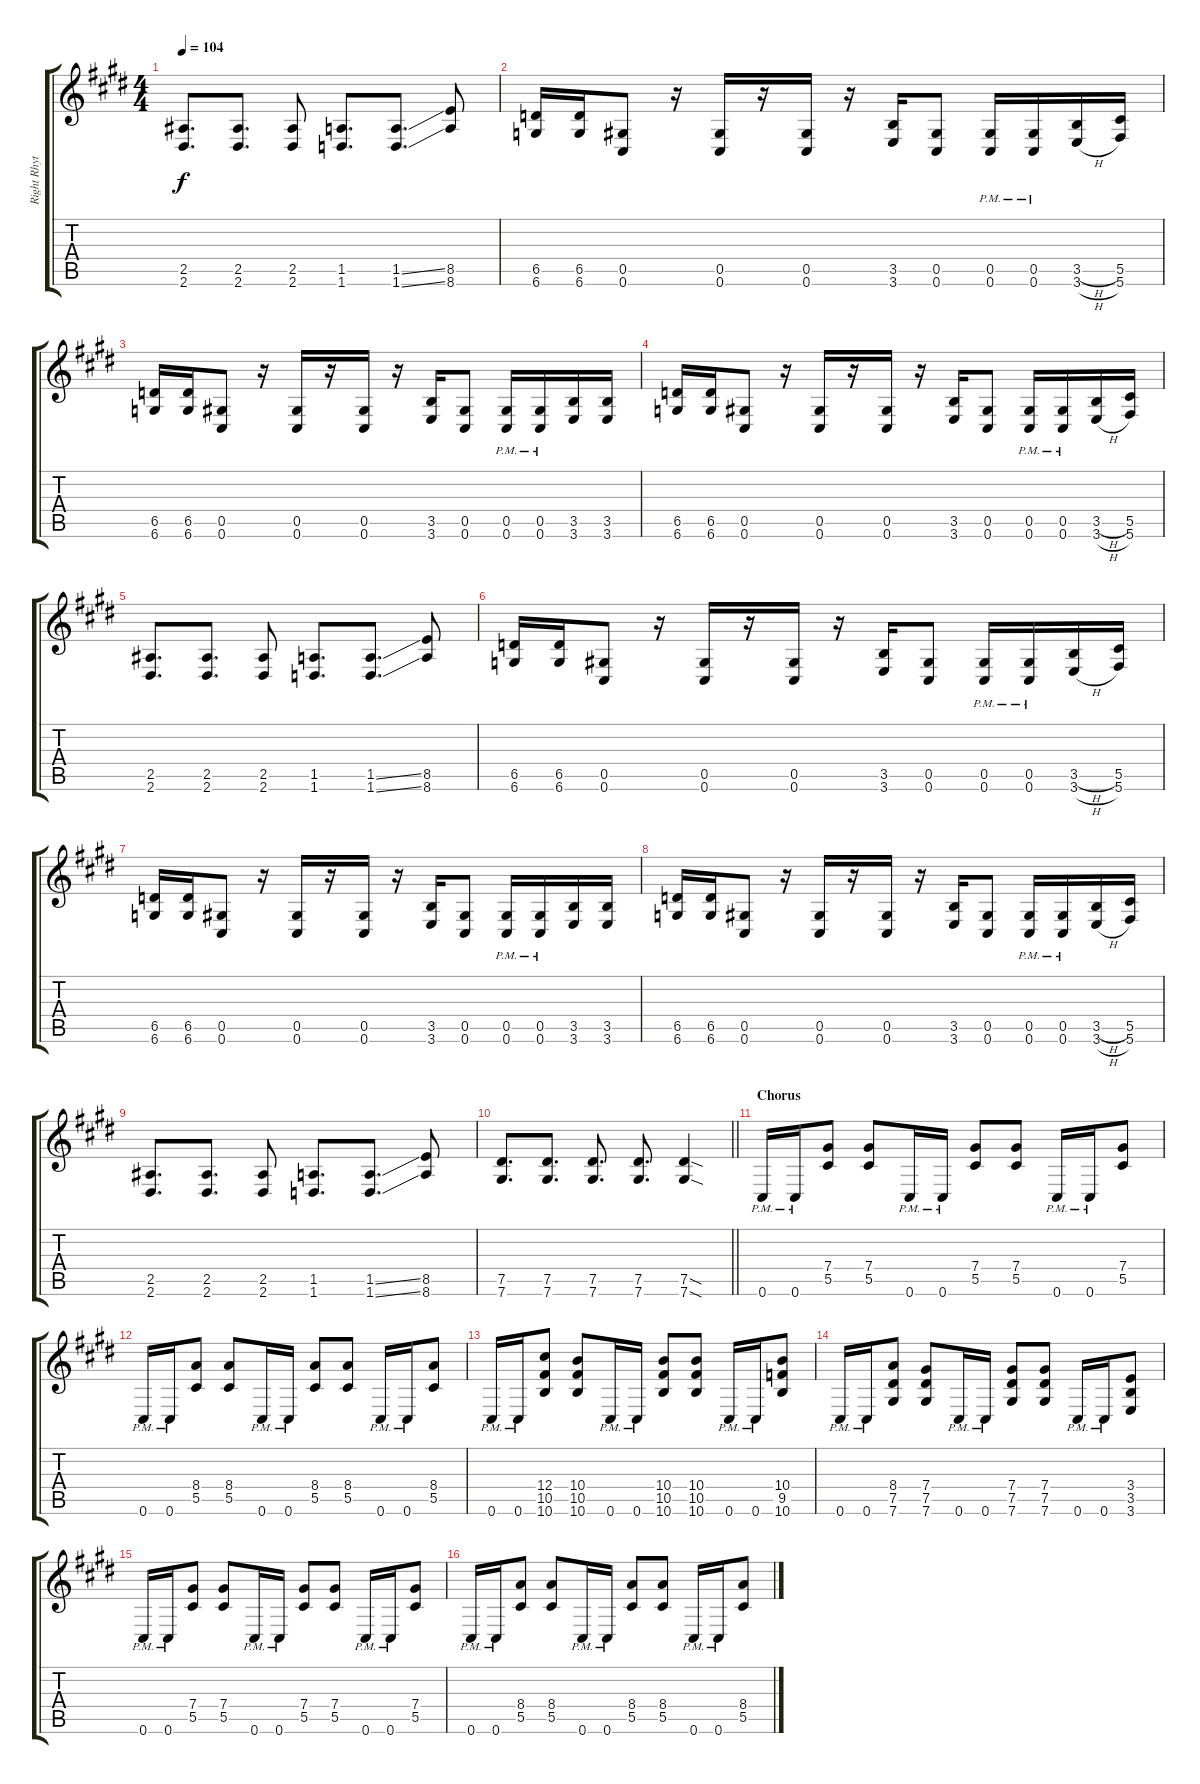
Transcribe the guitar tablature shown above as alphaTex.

\track ("Right Rhythm Guitar" "Right Rhyt") {instrument distortionguitar}
\staff {score tabs}
\tuning (Eb4 Bb3 Gb3 Db3 Ab2 Db2) {hide}
\ts (4 4)
\tempo 104
\clef g2
\ks e
(2.5 2.6).8{d dy f} (2.5 2.6).8{d} (2.5 2.6).8 (1.5 1.6).8{d} (1.5{ss} 1.6{ss}).8{d} (8.5 8.6).8 |
(6.5 6.6).16 (6.5 6.6).16 (0.5 0.6).8 r.16 (0.5 0.6).16 r.16 (0.5 0.6).16 r.16 (3.5 3.6).16 (0.5 0.6).8 (0.5{pm} 0.6{pm}).16 (0.5{pm} 0.6{pm}).16 (3.5{h} 3.6{h}).16 (5.5 5.6).16 |
(6.5 6.6).16 (6.5 6.6).16 (0.5 0.6).8 r.16 (0.5 0.6).16 r.16 (0.5 0.6).16 r.16 (3.5 3.6).16 (0.5 0.6).8 (0.5{pm} 0.6{pm}).16 (0.5{pm} 0.6{pm}).16 (3.5 3.6).16 (3.5 3.6).16 |
(6.5 6.6).16 (6.5 6.6).16 (0.5 0.6).8 r.16 (0.5 0.6).16 r.16 (0.5 0.6).16 r.16 (3.5 3.6).16 (0.5 0.6).8 (0.5{pm} 0.6{pm}).16 (0.5{pm} 0.6{pm}).16 (3.5{h} 3.6{h}).16 (5.5 5.6).16 |
(2.5 2.6).8{d} (2.5 2.6).8{d} (2.5 2.6).8 (1.5 1.6).8{d} (1.5{ss} 1.6{ss}).8{d} (8.5 8.6).8 |
(6.5 6.6).16 (6.5 6.6).16 (0.5 0.6).8 r.16 (0.5 0.6).16 r.16 (0.5 0.6).16 r.16 (3.5 3.6).16 (0.5 0.6).8 (0.5{pm} 0.6{pm}).16 (0.5{pm} 0.6{pm}).16 (3.5{h} 3.6{h}).16 (5.5 5.6).16 |
(6.5 6.6).16 (6.5 6.6).16 (0.5 0.6).8 r.16 (0.5 0.6).16 r.16 (0.5 0.6).16 r.16 (3.5 3.6).16 (0.5 0.6).8 (0.5{pm} 0.6{pm}).16 (0.5{pm} 0.6{pm}).16 (3.5 3.6).16 (3.5 3.6).16 |
(6.5 6.6).16 (6.5 6.6).16 (0.5 0.6).8 r.16 (0.5 0.6).16 r.16 (0.5 0.6).16 r.16 (3.5 3.6).16 (0.5 0.6).8 (0.5{pm} 0.6{pm}).16 (0.5{pm} 0.6{pm}).16 (3.5{h} 3.6{h}).16 (5.5 5.6).16 |
(2.5 2.6).8{d} (2.5 2.6).8{d} (2.5 2.6).8 (1.5 1.6).8{d} (1.5{ss} 1.6{ss}).8{d} (8.5 8.6).8 |
\barLineRight lightlight
(7.5 7.6).8{d} (7.5 7.6).8{d} (7.5 7.6).8{d} (7.5 7.6).8{d} (7.5{sod} 7.6{sod}).4 |
\section ("" "Chorus")
0.6{pm}.16 0.6{pm}.16 (7.4 5.5).8 (7.4 5.5).8 0.6{pm}.16 0.6{pm}.16 (7.4 5.5).8 (7.4 5.5).8 0.6{pm}.16 0.6{pm}.16 (7.4 5.5).8 |
0.6{pm}.16 0.6{pm}.16 (8.4 5.5).8 (8.4 5.5).8 0.6{pm}.16 0.6{pm}.16 (8.4 5.5).8 (8.4 5.5).8 0.6{pm}.16 0.6{pm}.16 (8.4 5.5).8 |
0.6{pm}.16 0.6{pm}.16 (12.4 10.5 10.6).8 (10.4 10.5 10.6).8 0.6{pm}.16 0.6{pm}.16 (10.4 10.5 10.6).8 (10.4 10.5 10.6).8 0.6{pm}.16 0.6{pm}.16 (10.4 9.5 10.6).8 |
0.6{pm}.16 0.6{pm}.16 (8.4 7.5 7.6).8 (7.4 7.5 7.6).8 0.6{pm}.16 0.6{pm}.16 (7.4 7.5 7.6).8 (7.4 7.5 7.6).8 0.6{pm}.16 0.6{pm}.16 (3.4 3.5 3.6).8 |
0.6{pm}.16 0.6{pm}.16 (7.4 5.5).8 (7.4 5.5).8 0.6{pm}.16 0.6{pm}.16 (7.4 5.5).8 (7.4 5.5).8 0.6{pm}.16 0.6{pm}.16 (7.4 5.5).8 |
0.6{pm}.16 0.6{pm}.16 (8.4 5.5).8 (8.4 5.5).8 0.6{pm}.16 0.6{pm}.16 (8.4 5.5).8 (8.4 5.5).8 0.6{pm}.16 0.6{pm}.16 (8.4 5.5).8
